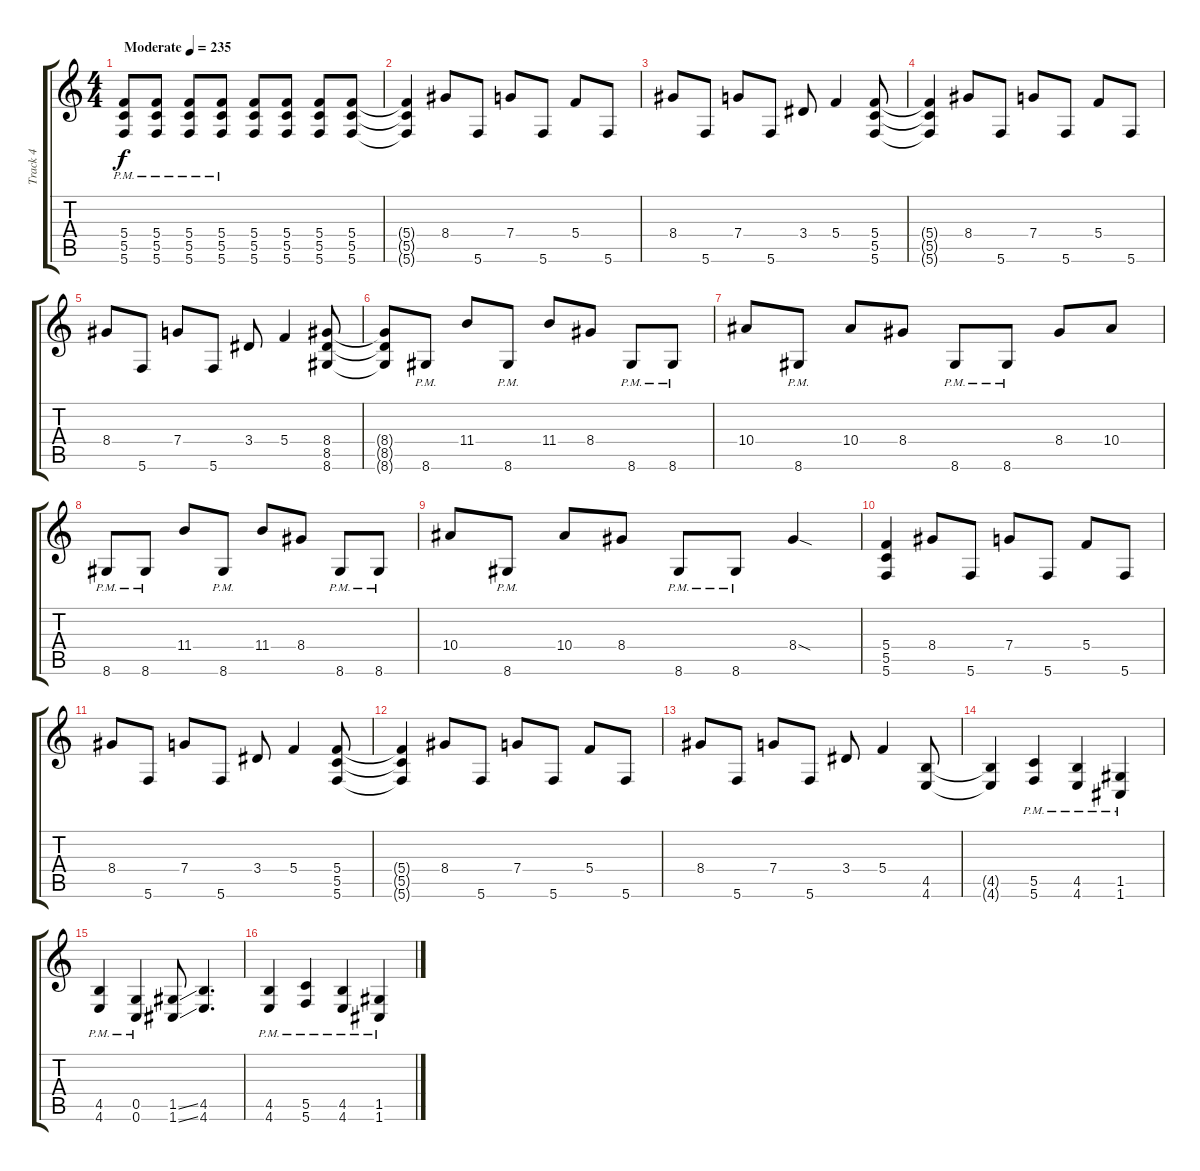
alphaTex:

\track ("Track 4" "Track 4") {instrument distortionguitar}
\staff {score tabs}
\tuning (D4 A3 F3 C3 G2 C2) {hide}
\ts (4 4)
\tempo (235 "Moderate")
\clef g2
\ks c
(5.4{pm} 5.5{pm} 5.6{pm}).8{dy f instrument distortionguitar} (5.4{pm} 5.5{pm} 5.6{pm}).8 (5.4{pm} 5.5{pm} 5.6{pm}).8 (5.4{pm} 5.5{pm} 5.6{pm}).8 (5.4 5.5 5.6).8 (5.4 5.5 5.6).8 (5.4 5.5 5.6).8 (5.4 5.5 5.6).8 |
(5.4{t} 5.5{t} 5.6{t}).4 8.4.8 5.6.8 7.4.8 5.6.8 5.4.8 5.6.8 |
8.4.8 5.6.8 7.4.8 5.6.8 3.4.8 5.4.4 (5.4 5.5 5.6).8 |
(5.4{t} 5.5{t} 5.6{t}).4 8.4.8 5.6.8 7.4.8 5.6.8 5.4.8 5.6.8 |
8.4.8 5.6.8 7.4.8 5.6.8 3.4.8 5.4.4 (8.4 8.5 8.6).8 |
(8.4{t} 8.5{t} 8.6{t}).8 8.6{pm}.8 11.4.8 8.6{pm}.8 11.4.8 8.4.8 8.6{pm}.8 8.6{pm}.8 |
10.4.8 8.6{pm}.8 10.4.8 8.4.8 8.6{pm}.8 8.6{pm}.8 8.4.8 10.4.8 |
8.6{pm}.8 8.6{pm}.8 11.4.8 8.6{pm}.8 11.4.8 8.4.8 8.6{pm}.8 8.6{pm}.8 |
10.4.8 8.6{pm}.8 10.4.8 8.4.8 8.6{pm}.8 8.6{pm}.8 8.4{sod}.4 |
(5.4 5.5 5.6).4 8.4.8 5.6.8 7.4.8 5.6.8 5.4.8 5.6.8 |
8.4.8 5.6.8 7.4.8 5.6.8 3.4.8 5.4.4 (5.4 5.5 5.6).8 |
(5.4{t} 5.5{t} 5.6{t}).4 8.4.8 5.6.8 7.4.8 5.6.8 5.4.8 5.6.8 |
8.4.8 5.6.8 7.4.8 5.6.8 3.4.8 5.4.4 (4.5 4.6).8 |
(4.5{t} 4.6{t}).4 (5.5{pm} 5.6{pm}).4 (4.5{pm} 4.6{pm}).4 (1.5{pm} 1.6{pm}).4 |
(4.5{pm} 4.6{pm}).4 (0.5{pm} 0.6{pm}).4 (1.5{ss} 1.6{ss}).8 (4.5 4.6).4{d} |
(4.5{pm} 4.6{pm}).4 (5.5{pm} 5.6{pm}).4 (4.5{pm} 4.6).4 (1.5{pm} 1.6).4
